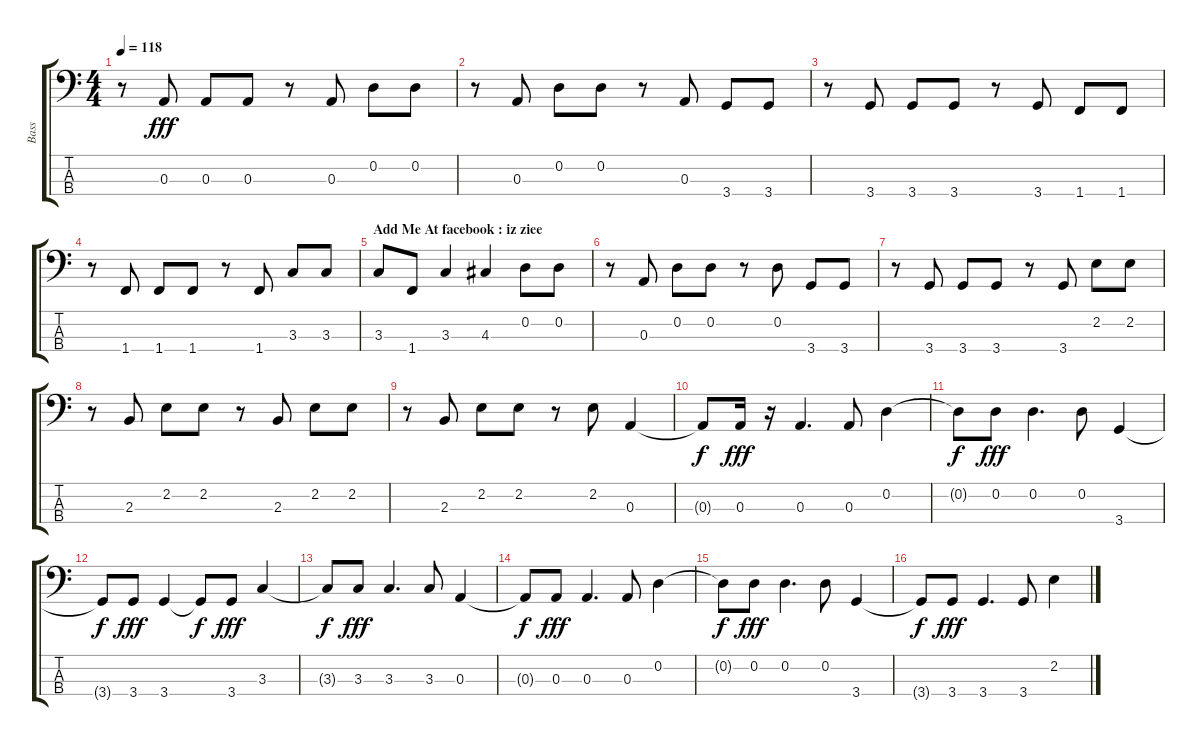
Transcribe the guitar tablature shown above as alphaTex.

\track ("Bass" "Bass") {instrument electricbassfinger}
\staff {score tabs}
\tuning (G2 D2 A1 E1) {hide}
\ts (4 4)
\tempo 118
\clef f4
\ks c
r.8{dy fff} 0.3.8 0.3.8 0.3.8 r.8 0.3.8 0.2.8 0.2.8 |
r.8 0.3.8 0.2.8 0.2.8 r.8 0.3.8 3.4.8 3.4.8 |
r.8 3.4.8 3.4.8 3.4.8 r.8 3.4.8 1.4.8 1.4.8 |
r.8 1.4.8 1.4.8 1.4.8 r.8 1.4.8 3.3.8 3.3.8 |
\section ("" "Add Me At facebook : iz ziee")
3.3.8 1.4.8 3.3.4 4.3.4 0.2.8 0.2.8 |
r.8 0.3.8 0.2.8 0.2.8 r.8 0.2.8 3.4.8 3.4.8 |
r.8 3.4.8 3.4.8 3.4.8 r.8 3.4.8 2.2.8 2.2.8 |
r.8 2.3.8 2.2.8 2.2.8 r.8 2.3.8 2.2.8 2.2.8 |
r.8 2.3.8 2.2.8 2.2.8 r.8 2.2.8 0.3.4 |
0.3{t}.8{dy f} 0.3.16{dy fff} r.16 0.3.4{d} 0.3.8 0.2.4 |
0.2{t}.8{dy f} 0.2.8{dy fff} 0.2.4{d} 0.2.8 3.4.4 |
3.4{t}.8{dy f} 3.4.8{dy fff} 3.4.4 3.4{t}.8{dy f} 3.4.8{dy fff} 3.3.4 |
3.3{t}.8{dy f} 3.3.8{dy fff} 3.3.4{d} 3.3.8 0.3.4 |
0.3{t}.8{dy f} 0.3.8{dy fff} 0.3.4{d} 0.3.8 0.2.4 |
0.2{t}.8{dy f} 0.2.8{dy fff} 0.2.4{d} 0.2.8 3.4.4 |
3.4{t}.8{dy f} 3.4.8{dy fff} 3.4.4{d} 3.4.8 2.2.4
